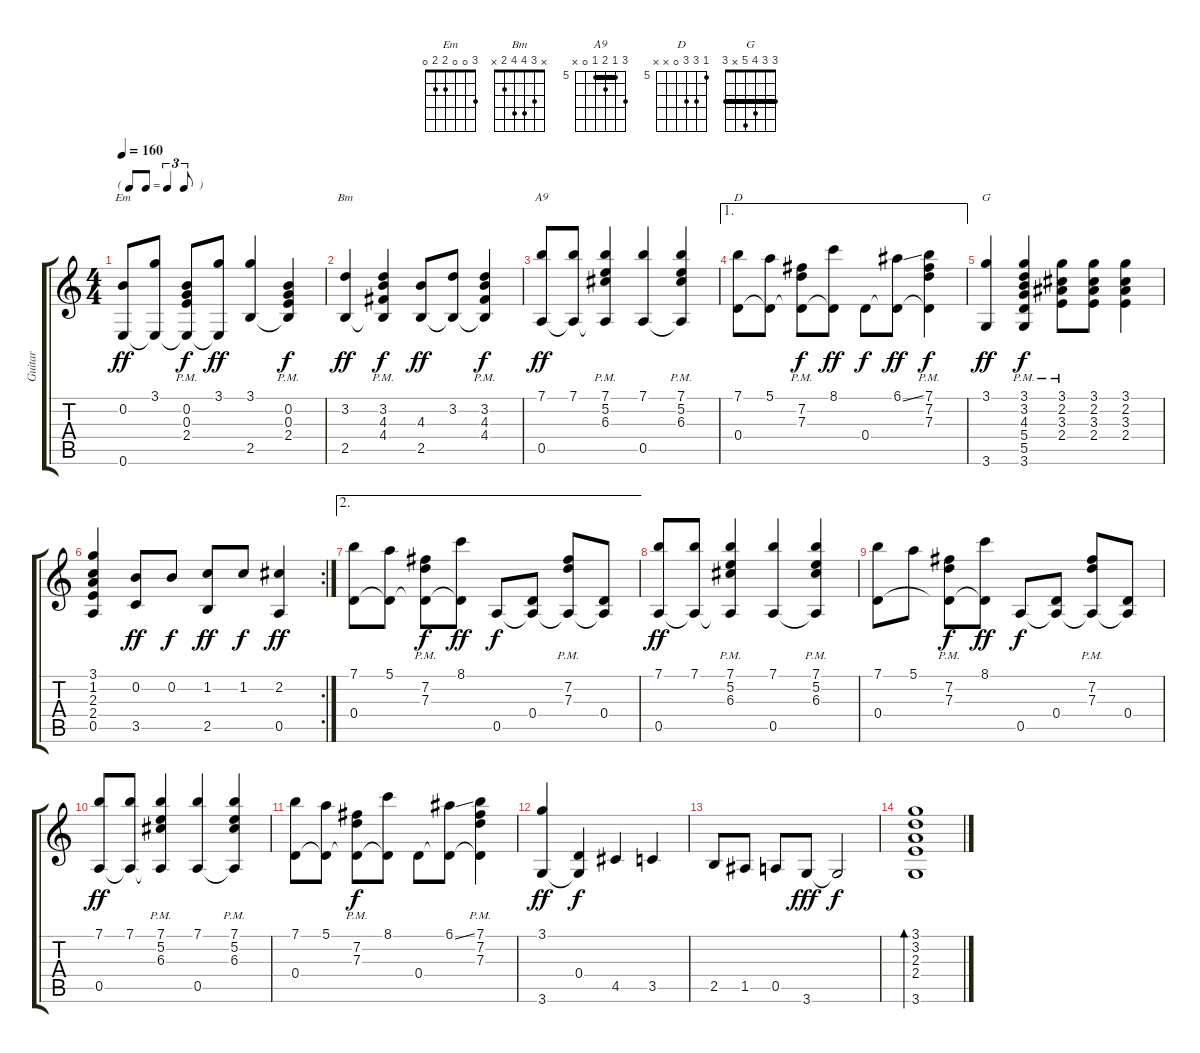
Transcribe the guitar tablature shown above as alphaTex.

\track ("Guitar" "Guitar") {instrument acousticguitarnylon}
\staff {score tabs}
\tuning (E4 B3 G3 D3 A2 E2) {hide}
\chord ("Em" 3 0 0 2 2 0)
\chord ("Bm" x 3 4 4 2 x)
\chord ("A9" 7 5 6 5 0 x) {firstfret 5 barre 5}
\chord ("D" 5 7 7 0 x x) {firstfret 5}
\chord ("G" 3 3 4 5 x 3) {barre 3}
\ts (4 4)
\tf triplet8th
\tempo 160
\clef g2
\ks c
(0.2 0.6).8{ch "Em" dy ff} (3.1 0.6{t}).8 (0.2{pm} 0.3{pm} 2.4{pm} 0.6{t}).8{dy f} (3.1 0.6{t}).8{dy ff} (3.1 2.5).4 (0.2{pm} 0.3{pm} 2.4{pm} 2.5{t}).4{dy f} |
(3.2 2.5).4{ch "Bm" dy ff} (3.2{pm} 4.3{pm} 4.4{pm} 2.5{t}).4{dy f} (4.3 2.5).8{dy ff} (3.2 2.5{t}).8 (3.2{pm} 4.3{pm} 4.4{pm} 2.5{t}).4{dy f} |
(7.1 0.5).8{ch "A9" dy ff} (7.1 0.5{t}).8 (7.1{pm} 5.2{pm} 6.3{pm} 0.5{t}).4 (7.1 0.5).4 (7.1{pm} 5.2{pm} 6.3{pm} 0.5{t}).4 |
\ae 1
(7.1 0.4).8{ch "D"} (5.1 0.4{t}).8 (7.2{pm} 7.3{pm} 0.4{t}).8{dy f} (8.1 0.4{t}).8{dy ff} 0.4.8{dy f} (6.1{ss} 0.4{t}).8{dy ff} (7.1{pm} 7.2{pm} 7.3{pm} 0.4{t}).4{dy f} |
(3.1 3.6).4{ch "G" dy ff} (3.1{pm} 3.2{pm} 4.3{pm} 5.4{pm} 5.5{pm} 3.6{pm}).4{dy f} (3.1{pm} 2.2{pm} 3.3{pm} 2.4{pm}).8 (3.1 2.2 3.3 2.4).8 (3.1 2.2 3.3 2.4).4 |
\rc 2
(3.1 1.2 2.3 2.4 0.5).4 (0.2 3.5).8{dy ff} 0.2.8{dy f} (1.2 2.5).8{dy ff} 1.2.8{dy f} (2.2 0.5).4{dy ff} |
\ae 2
(7.1 0.4).8 (5.1 0.4{t}).8 (7.2{pm} 7.3{pm} 0.4{t}).8{dy f} (8.1 0.4{t}).8{dy ff} 0.5.8{dy f} (0.4 0.5{t}).8 (7.2{pm} 7.3{pm} 0.5{t}).8 (0.4 0.5{t}).8 |
(7.1 0.5).8{dy ff} (7.1 0.5{t}).8 (7.1{pm} 5.2{pm} 6.3{pm} 0.5{t}).4 (7.1 0.5).4 (7.1{pm} 5.2{pm} 6.3{pm} 0.5{t}).4 |
(7.1 0.4).8 5.1.8 (7.2{pm} 7.3{pm} 0.4{t}).8{dy f} (8.1 0.4{t}).8{dy ff} 0.5.8{dy f} (0.4 0.5{t}).8 (7.2{pm} 7.3{pm} 0.5{t}).8 (0.4 0.5{t}).8 |
(7.1 0.5).8{dy ff} (7.1 0.5{t}).8 (7.1{pm} 5.2{pm} 6.3{pm} 0.5{t}).4 (7.1 0.5).4 (7.1{pm} 5.2{pm} 6.3{pm} 0.5{t}).4 |
(7.1 0.4).8 (5.1 0.4{t}).8 (7.2{pm} 7.3{pm} 0.4{t}).8{dy f} (8.1 0.4{t}).8 0.4.8 (6.1{ss} 0.4{t}).8 (7.1{pm} 7.2{pm} 7.3{pm} 0.4{t}).4 |
(3.1 3.6).4{dy ff} (0.4 3.6{t}).4{dy f} 4.5.4 3.5.4 |
2.5.8 1.5.8 0.5.8 3.6.8{dy fff} 3.6{t}.2{dy f} |
(3.1 3.2 2.3 2.4 3.6).1{bd 240}
